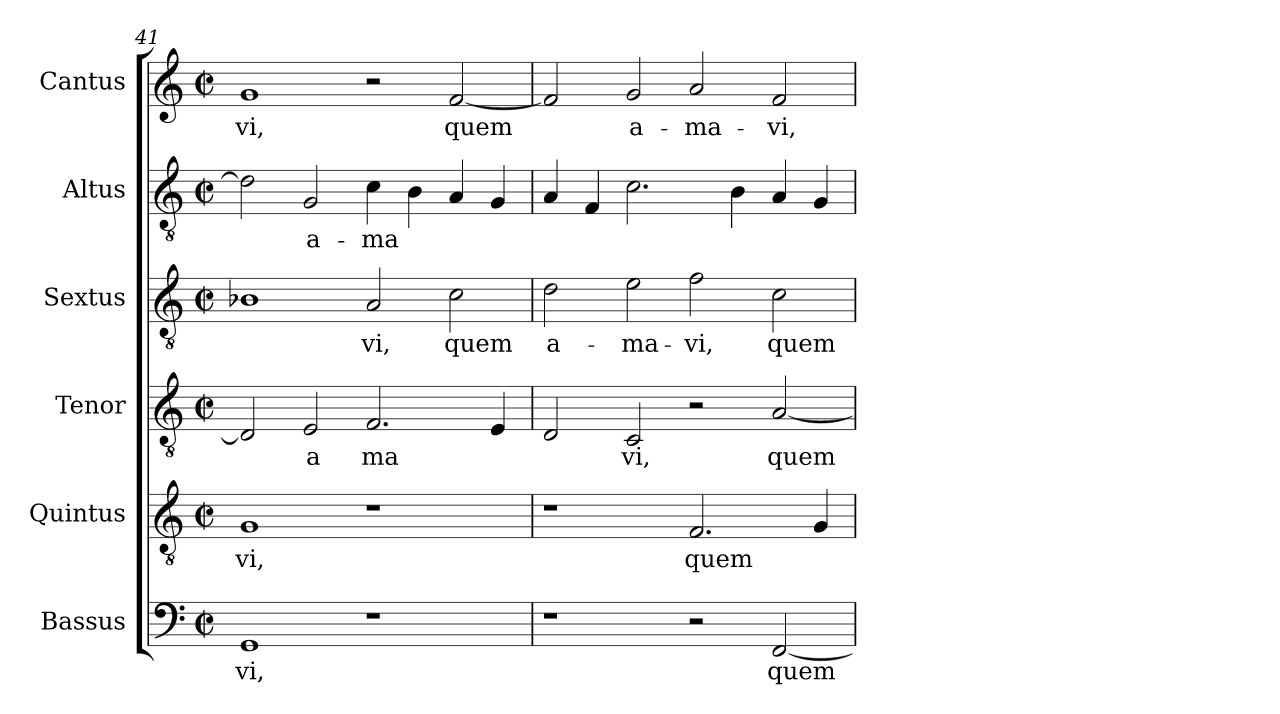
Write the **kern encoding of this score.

**kern	**text	**kern	**text	**kern	**text	**kern	**text	**kern	**text	**kern	**text
*part6	*part6	*part5	*part5	*part4	*part4	*part3	*part3	*part2	*part2	*part1	*part1
*staff6	*staff6	*staff5	*staff5	*staff4	*staff4	*staff3	*staff3	*staff2	*staff2	*staff1	*staff1
*I"Bassus	*	*I"Quintus	*	*I"Tenor	*	*I"Sextus	*	*I"Altus	*	*I"Cantus	*
*clefF4	*	*clefGv2	*	*clefGv2	*	*clefGv2	*	*clefGv2	*	*clefG2	*
*k[]	*	*k[]	*	*k[]	*	*k[]	*	*k[]	*	*k[]	*
*C:	*	*C:	*	*C:	*	*C:	*	*C:	*	*C:	*
*M2/2	*	*M2/2	*	*M2/2	*	*M2/2	*	*M2/2	*	*M2/2	*
*met(c|)	*	*met(c|)	*	*met(c|)	*	*met(c|)	*	*met(c|)	*	*met(c|)	*
=41	=41	=41	=41	=41	=41	=41	=41	=41	=41	=41	=41
!	!LO:LY:b:cj	!	!LO:LY:b:cj	!	!LO:LY:b:cj	!	!LO:LY:b:cj	!	!LO:LY:b:cj	!	!LO:LY:b:cj
1GG	vi,	1G	vi,	2D/]	.	1B-X	--	2d\]	.	1g	-vi,
!	!	!	!	!	!LO:LY:b:cj	!	!	!	!LO:LY:b:cj	!	!
.	.	.	.	2E/	a	.	.	2G/	a-	.	.
!	!	!	!	!	!LO:LY:b:cj	!	!LO:LY:b:cj	!	!LO:LY:b:cj	!	!
1r	.	1r	.	2.F/	ma	2A/	-vi,	4c\	-ma-	2r	.
!	!	!	!	!	!	!	!	!	!LO:LY:b:cj	!	!
.	.	.	.	.	.	.	.	4B\	--	.	.
!	!	!	!	!	!	!	!LO:LY:b:cj	!	!LO:LY:b:cj	!	!LO:LY:b:cj
.	.	.	.	.	.	2c\	quem	4A/	--	[<2f/	quem
!	!	!	!	!	!LO:LY:b:cj	!	!	!	!LO:LY:b:cj	!	!
.	.	.	.	4E/	.	.	.	4G/	--	.	.
=42	=42	=42	=42	=42	=42	=42	=42	=42	=42	=42	=42
!	!	!	!	!	!LO:LY:b:cj	!	!LO:LY:b:cj	!	!LO:LY:b:cj	!	!LO:LY:b:cj
1r	.	1r	.	2D/	.	2d\	a-	4A/	--	2f/]	.
!	!	!	!	!	!	!	!	!	!LO:LY:b:cj	!	!
.	.	.	.	.	.	.	.	4F/	--	.	.
!	!	!	!	!	!LO:LY:b:cj	!	!LO:LY:b:cj	!	!LO:LY:b:cj	!	!LO:LY:b:cj
.	.	.	.	2C/	vi,	2e\	-ma-	2.c\	--	2g/	a-
!	!	!	!LO:LY:b:cj	!	!	!	!LO:LY:b:cj	!	!	!	!LO:LY:b:cj
2r	.	2.F/	quem	2r	.	2f\	-vi,	.	.	2a/	-ma-
!	!	!	!	!	!	!	!	!	!LO:LY:b:cj	!	!
.	.	.	.	.	.	.	.	4B\	--	.	.
!	!LO:LY:b:cj	!	!	!	!LO:LY:b:cj	!	!LO:LY:b:cj	!	!LO:LY:b:cj	!	!LO:LY:b:cj
[<2FF/	quem	.	.	[<2A/	quem	2c\	quem	4A/	--	2f/	-vi,
!	!	!	!LO:LY:b:cj	!	!	!	!	!	!LO:LY:b:cj	!	!
.	.	4G/	.	.	.	.	.	4G/	--	.	.
=	=	=	=	=	=	=	=	=	=	=	=
*-	*-	*-	*-	*-	*-	*-	*-	*-	*-	*-	*-
